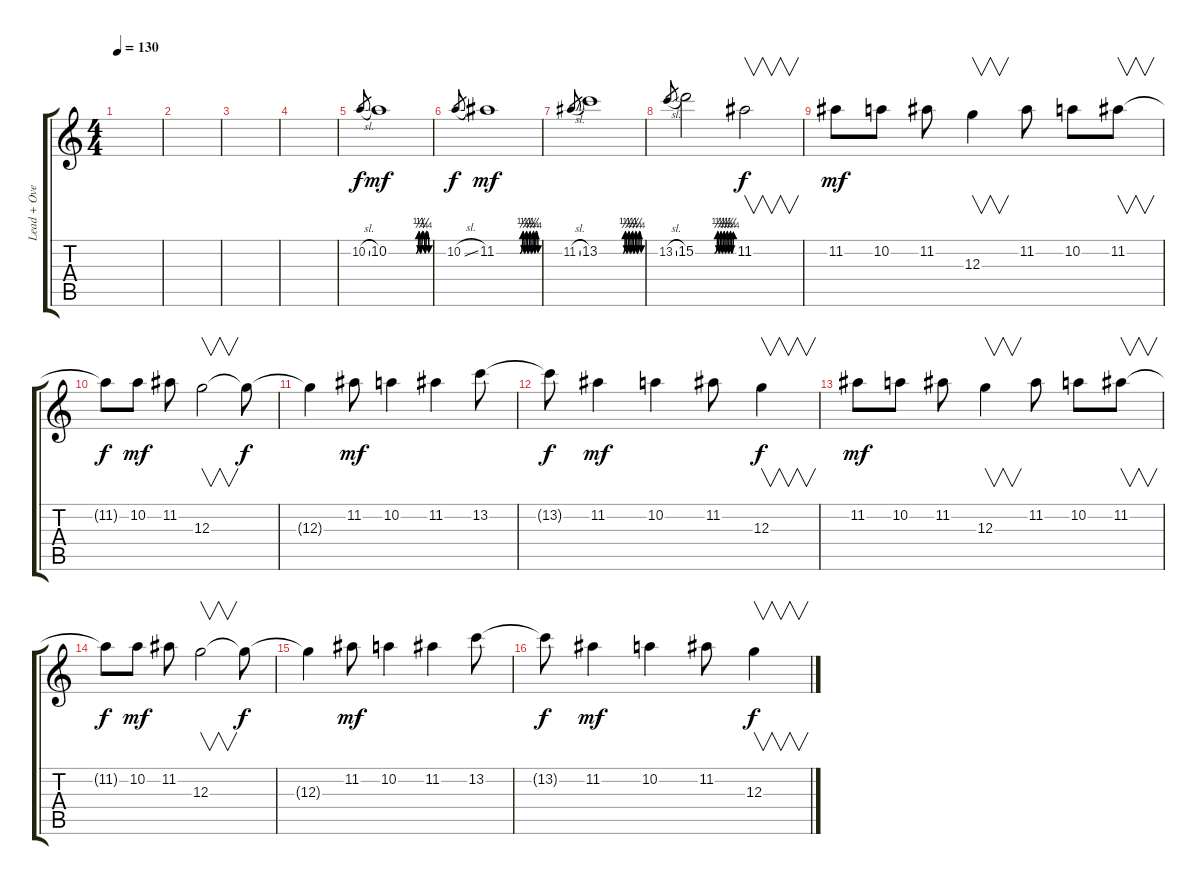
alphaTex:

\track ("Lead + Overdubs" "Lead + Ove") {instrument overdrivenguitar}
\staff {score tabs}
\tuning (E4 B3 G3 D3 A2 D2) {hide}
\ts (4 4)
\tempo 130
\clef g2
\ks c
|
|
|
|
10.2{sl}.8{gr} 10.2{be (custom 0 0 30 0 41 0 45 1 47 0 50 1 54 0 56 1 60 0)}.1{dy mf} |
10.2{sl}.8{gr dy f} 11.2{be (custom 0 0 30 0 34 0 38 1 40 0 43 1 45 0 48 1 50 0 53 1 55 0 57 1 60 0)}.1{dy mf} |
11.2{sl}.8{gr} 13.2{be (custom 0 0 30 0 34 0 37 1 39 0 42 1 44 0 47 1 49 0 52 1 54 0 57 1 60 0)}.1 |
13.2{sl}.8{gr} 15.2{be (custom 0 0 30 0 35 1 37 0 40 1 42 0 45 1 47 0 50 1 52 0 55 1 57 0 60 1)}.2 11.2.2{v dy f} |
11.2.8{dy mf} 10.2.8 11.2.8 12.3.4{v} 11.2.8 10.2.8 11.2.8{v} |
11.2{t}.8{dy f} 10.2.8{dy mf} 11.2.8 12.3.2{v} 12.3{t}.8{dy f} |
12.3{t}.4 11.2.8{dy mf} 10.2.4 11.2.4 13.2.8 |
13.2{t}.8{dy f} 11.2.4{dy mf} 10.2.4 11.2.8 12.3.4{v dy f} |
11.2.8{dy mf} 10.2.8 11.2.8 12.3.4{v} 11.2.8 10.2.8 11.2.8{v} |
11.2{t}.8{dy f} 10.2.8{dy mf} 11.2.8 12.3.2{v} 12.3{t}.8{dy f} |
12.3{t}.4 11.2.8{dy mf} 10.2.4 11.2.4 13.2.8 |
13.2{t}.8{dy f} 11.2.4{dy mf} 10.2.4 11.2.8 12.3.4{v dy f}
